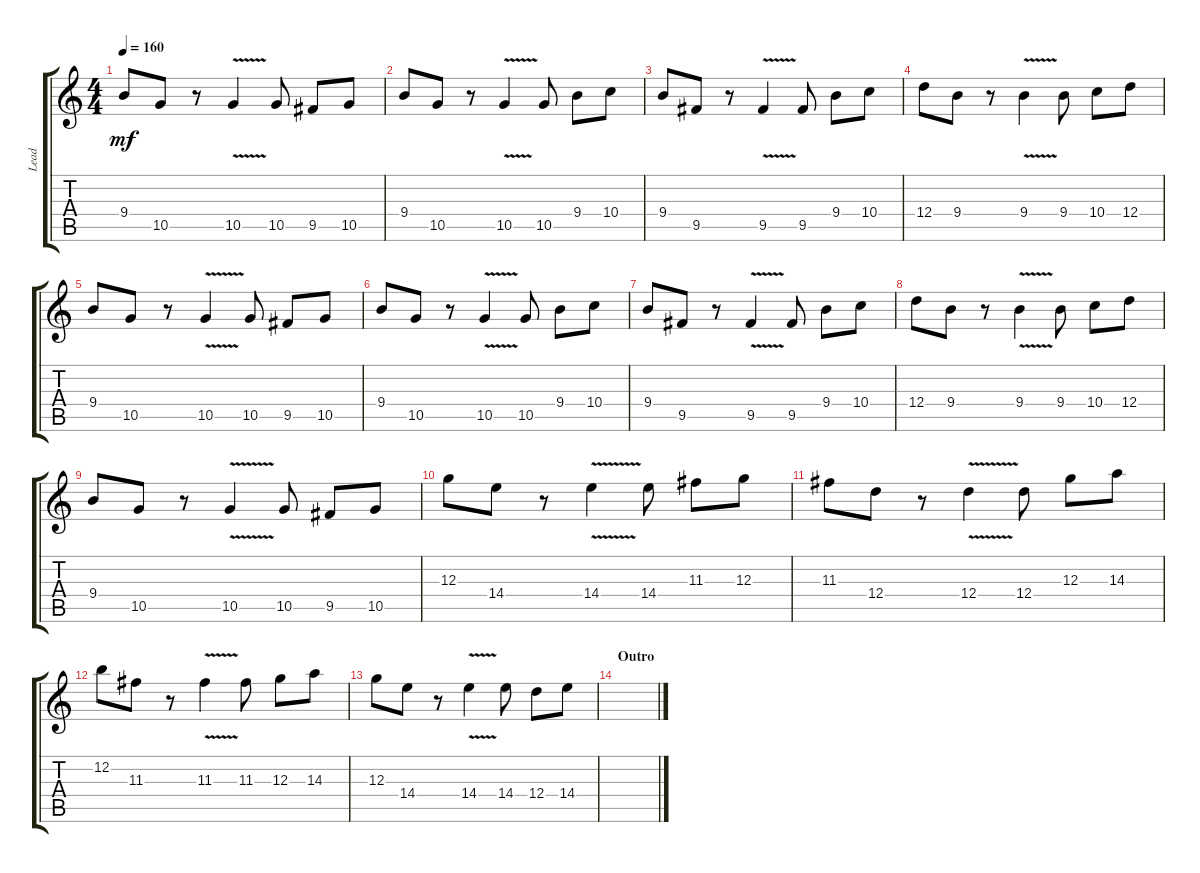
\track ("Lead" "Lead") {instrument distortionguitar}
\staff {score tabs}
\tuning (E4 B3 G3 D3 A2 E2) {hide}
\ts (4 4)
\tempo 160
\clef g2
\ks c
9.4.8{dy mf} 10.5.8 r.8 10.5{v}.4 10.5.8 9.5.8 10.5.8 |
9.4.8 10.5.8 r.8 10.5{v}.4 10.5.8 9.4.8 10.4.8 |
9.4.8 9.5.8 r.8 9.5{v}.4 9.5.8 9.4.8 10.4.8 |
12.4.8 9.4.8 r.8 9.4{v}.4 9.4.8 10.4.8 12.4.8 |
9.4.8 10.5.8 r.8 10.5{v}.4 10.5.8 9.5.8 10.5.8 |
9.4.8 10.5.8 r.8 10.5{v}.4 10.5.8 9.4.8 10.4.8 |
9.4.8 9.5.8 r.8 9.5{v}.4 9.5.8 9.4.8 10.4.8 |
12.4.8 9.4.8 r.8 9.4{v}.4 9.4.8 10.4.8 12.4.8 |
9.4.8 10.5.8 r.8 10.5{v}.4 10.5.8 9.5.8 10.5.8 |
12.3.8 14.4.8 r.8 14.4{v}.4 14.4.8 11.3.8 12.3.8 |
11.3.8 12.4.8 r.8 12.4{v}.4 12.4.8 12.3.8 14.3.8 |
12.2.8 11.3.8 r.8 11.3{v}.4 11.3.8 12.3.8 14.3.8 |
12.3.8 14.4.8 r.8 14.4{v}.4 14.4.8 12.4.8 14.4.8 |
\section ("" "Outro")
